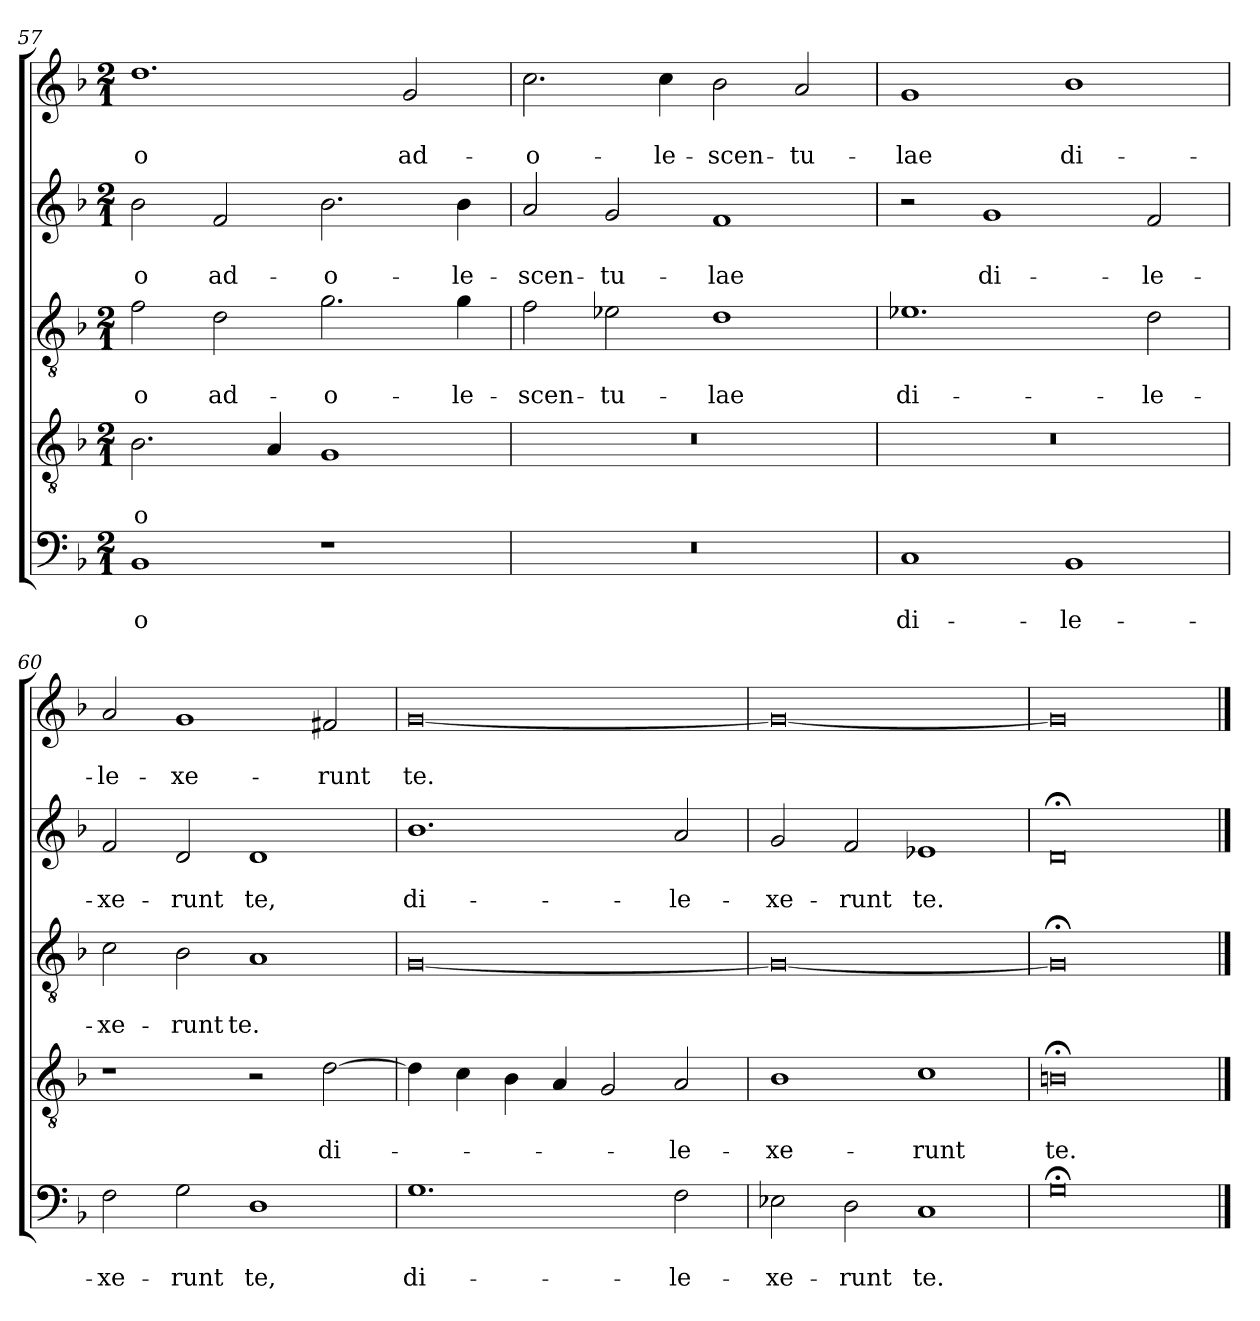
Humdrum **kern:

**kern	**text	**text	**kern	**text	**text	**kern	**text	**text	**kern	**text	**text	**kern	**text	**text
*part5	*part5	*part5	*part4	*part4	*part4	*part3	*part3	*part3	*part2	*part2	*part2	*part1	*part1	*part1
*staff5	*staff5	*staff5	*staff4	*staff4	*staff4	*staff3	*staff3	*staff3	*staff2	*staff2	*staff2	*staff1	*staff1	*staff1
*clefF4	*	*	*clefGv2	*	*	*clefGv2	*	*	*clefG2	*	*	*clefG2	*	*
*k[b-]	*	*	*k[b-]	*	*	*k[b-]	*	*	*k[b-]	*	*	*k[b-]	*	*
*F:	*	*	*F:	*	*	*F:	*	*	*F:	*	*	*F:	*	*
*M2/1	*	*	*M2/1	*	*	*M2/1	*	*	*M2/1	*	*	*M2/1	*	*
=57	=57	=57	=57	=57	=57	=57	=57	=57	=57	=57	=57	=57	=57	=57
!	!	!LO:LY:b	!	!	!LO:LY:b	!	!	!LO:LY:b	!	!	!LO:LY:b	!	!	!LO:LY:b
1BB-	.	-o	2.B-\	.	-o	2f\	.	-o	2b-\	.	-o	1.dd	.	-o
!	!	!	!	!	!	!	!	!LO:LY:b	!	!	!LO:LY:b	!	!	!
.	.	.	.	.	.	2d\	.	ad-	2f/	.	ad-	.	.	.
.	.	.	4A/	.	.	.	.	.	.	.	.	.	.	.
!	!	!	!	!	!	!	!	!LO:LY:b	!	!	!LO:LY:b	!	!	!
1r	.	.	1G	.	.	2.g\	.	-o-	2.b-\	.	-o-	.	.	.
!	!	!	!	!	!	!	!	!	!	!	!	!	!	!LO:LY:b
.	.	.	.	.	.	.	.	.	.	.	.	2g/	.	ad-
!	!	!	!	!	!	!	!	!LO:LY:b	!	!	!LO:LY:b	!	!	!
.	.	.	.	.	.	4g\	.	-le-	4b-\	.	-le-	.	.	.
=58	=58	=58	=58	=58	=58	=58	=58	=58	=58	=58	=58	=58	=58	=58
!	!	!	!	!	!	!	!	!LO:LY:b	!	!	!LO:LY:b	!	!	!LO:LY:b
0r	.	.	0r	.	.	2f\	.	-scen-	2a/	.	-scen-	2.cc\	.	-o-
!	!	!	!	!	!	!	!	!LO:LY:b	!	!	!LO:LY:b	!	!	!
.	.	.	.	.	.	2e-\	.	-tu-	2g/	.	-tu-	.	.	.
!	!	!	!	!	!	!	!	!	!	!	!	!	!	!LO:LY:b
.	.	.	.	.	.	.	.	.	.	.	.	4cc\	.	-le-
!	!	!	!	!	!	!	!	!LO:LY:b	!	!	!LO:LY:b	!	!	!LO:LY:b
.	.	.	.	.	.	1d	.	-lae	1f	.	-lae	2b-\	.	-scen-
!	!	!	!	!	!	!	!	!	!	!	!	!	!	!LO:LY:b
.	.	.	.	.	.	.	.	.	.	.	.	2a/	.	-tu-
=59	=59	=59	=59	=59	=59	=59	=59	=59	=59	=59	=59	=59	=59	=59
!	!	!LO:LY:b	!	!	!	!	!	!LO:LY:b	!	!	!	!	!	!LO:LY:b
1C	.	di-	0r	.	.	1.e-X	.	di-	2r	.	.	1g	.	-lae
!	!	!	!	!	!	!	!	!	!	!	!LO:LY:b	!	!	!
.	.	.	.	.	.	.	.	.	1g	.	di-	.	.	.
!	!	!LO:LY:b	!	!	!	!	!	!	!	!	!	!	!	!LO:LY:b
1BB-	.	-le-	.	.	.	.	.	.	.	.	.	1b-	.	di-
!	!	!	!	!	!	!	!	!LO:LY:b	!	!	!LO:LY:b	!	!	!
.	.	.	.	.	.	2d\	.	-le-	2f/	.	-le-	.	.	.
=60	=60	=60	=60	=60	=60	=60	=60	=60	=60	=60	=60	=60	=60	=60
!	!	!LO:LY:b	!	!	!	!	!	!LO:LY:b	!	!	!LO:LY:b	!	!	!LO:LY:b
2F\	.	-xe-	1r	.	.	2c\	.	-xe-	2f/	.	-xe-	2a/	.	-le-
!	!	!LO:LY:b	!	!	!	!	!	!LO:LY:b	!	!	!LO:LY:b	!	!	!LO:LY:b
2G\	.	-runt	.	.	.	2B-\	.	-runt	2d/	.	-runt	1g	.	-xe-
!	!	!LO:LY:b	!	!	!	!	!	!LO:LY:b	!	!	!LO:LY:b	!	!	!
1D	.	te,	2r	.	.	1A	.	te.	1d	.	te,	.	.	.
!	!	!	!	!	!LO:LY:b	!	!	!	!	!	!	!	!	!LO:LY:b
.	.	.	[2d\	.	di-	.	.	.	.	.	.	2f#X/	.	-runt
!!LO:LB:g=z
=61	=61	=61	=61	=61	=61	=61	=61	=61	=61	=61	=61	=61	=61	=61
!	!	!LO:LY:b	!	!	!	!	!	!	!	!	!LO:LY:b	!	!	!LO:LY:b
1.G	.	di-	4d\]	.	.	[0G	.	.	1.b-	.	di-	[0g	.	te.
.	.	.	4c\	.	.	.	.	.	.	.	.	.	.	.
.	.	.	4B-\	.	.	.	.	.	.	.	.	.	.	.
.	.	.	4A/	.	.	.	.	.	.	.	.	.	.	.
.	.	.	2G/	.	.	.	.	.	.	.	.	.	.	.
!	!	!LO:LY:b	!	!	!LO:LY:b	!	!	!	!	!	!LO:LY:b	!	!	!
2F\	.	-le-	2A/	.	-le-	.	.	.	2a/	.	-le-	.	.	.
=62	=62	=62	=62	=62	=62	=62	=62	=62	=62	=62	=62	=62	=62	=62
!	!	!LO:LY:b	!	!	!LO:LY:b	!	!	!	!	!	!LO:LY:b	!	!	!
2E-X\	.	-xe-	1B-	.	-xe-	0G_	.	.	2g/	.	-xe-	0g_	.	.
!	!	!LO:LY:b	!	!	!	!	!	!	!	!	!LO:LY:b	!	!	!
2D\	.	-runt	.	.	.	.	.	.	2f/	.	-runt	.	.	.
!	!	!LO:LY:b	!	!	!LO:LY:b	!	!	!	!	!	!LO:LY:b	!	!	!
1C	.	te.	1c	.	-runt	.	.	.	1e-X	.	te.	.	.	.
=63	=63	=63	=63	=63	=63	=63	=63	=63	=63	=63	=63	=63	=63	=63
!	!	!	!	!	!LO:LY:b	!	!	!	!	!	!	!	!	!
0G;<	.	.	0Bn;<	.	te.	0G;<]	.	.	0d;<	.	.	0g]	.	.
==	==	==	==	==	==	==	==	==	==	==	==	==	==	==
*-	*-	*-	*-	*-	*-	*-	*-	*-	*-	*-	*-	*-	*-	*-
